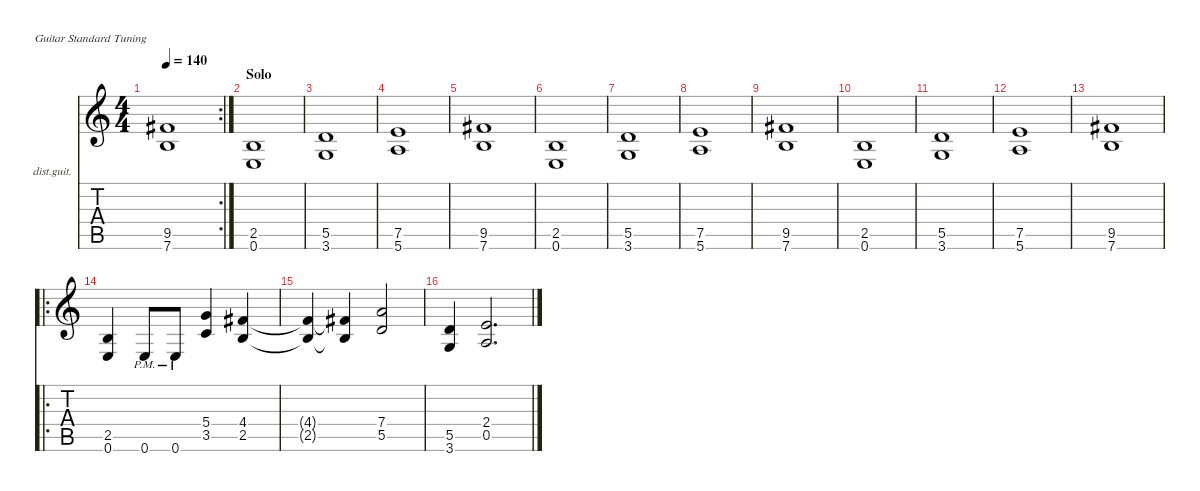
\defaultSystemsLayout 4
\hideDynamics
\bracketExtendMode nobrackets
\firstSystemTrackNameOrientation horizontal
\otherSystemsTrackNameOrientation horizontal
\track ("Rythm Guitar" "dist.guit.") {solo instrument distortionguitar}
\staff {score tabs}
\tuning (E4 B3 G3 D3 A2 E2)
\rc 2
\ts (4 4)
\tempo 140
\clef g2
\ks c
(9.5{acc #} 7.6).1{dy mf} |
\section ("" "Solo")
(0.6 2.5).1 |
(5.5 3.6).1 |
(5.6 7.5).1 |
(9.5{acc #} 7.6).1 |
(0.6 2.5).1 |
(5.5 3.6).1 |
(5.6 7.5).1 |
(9.5{acc #} 7.6).1 |
(0.6 2.5).1 |
(5.5 3.6).1 |
(5.6 7.5).1 |
(9.5{acc #} 7.6).1 |
\ro
(0.6 2.5).4 0.6{pm}.8 0.6{pm}.8 (3.5 5.4).4 (2.5 4.4{acc #}).4 |
(2.5{t} 4.4{t acc #}).4 (2.5{t} 4.4{t acc #}).4 (5.5 7.4).2 |
(3.6 5.5).4 (0.5 2.4).2{d}
